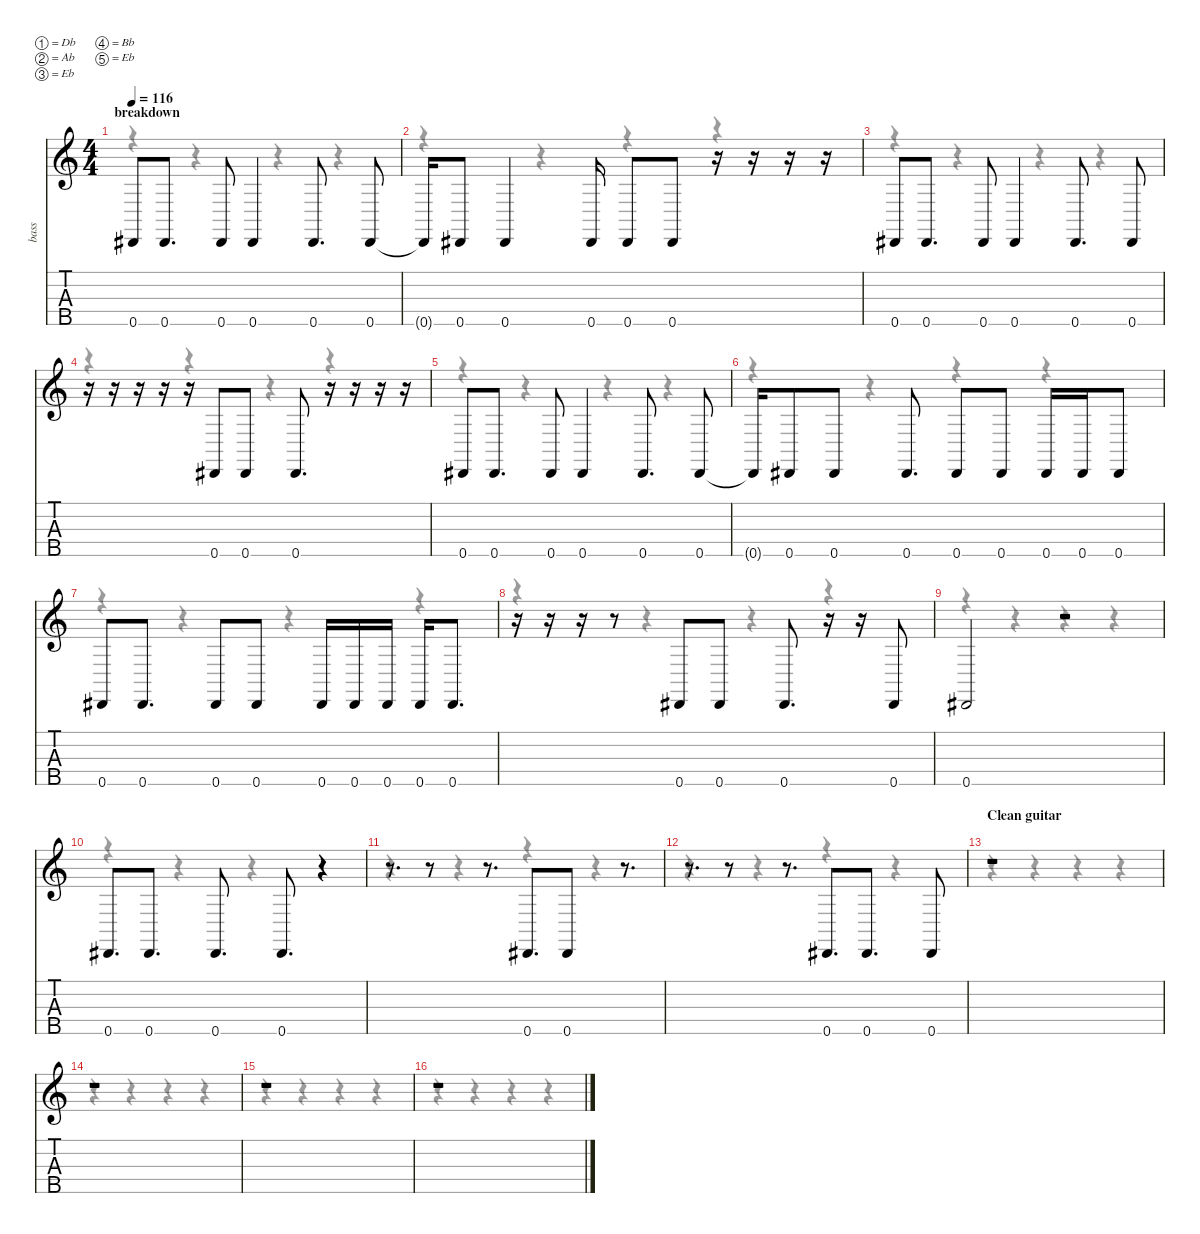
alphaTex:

\defaultSystemsLayout 4
\hideDynamics
\bracketExtendMode nobrackets
\track ("Bass" "bass") {instrument distortionguitar}
\staff {score tabs}
\tuning (Db3 Ab2 Eb2 Bb1 Eb1)
\voice
\ts (4 4)
\section ("" "breakdown")
\tempo 116
\clef g2
\ks c
0.5{acc #}.8{dy f} 0.5{acc #}.8{d} 0.5{acc #}.8 0.5{acc #}.4 0.5{acc #}.8{d} 0.5{acc #}.8 |
0.5{t acc #}.16 0.5{acc #}.8 0.5{acc #}.4 0.5{acc #}.16 0.5{acc #}.8 0.5{acc #}.8 r.16 r.16 r.16 r.16 |
0.5{acc #}.8 0.5{acc #}.8{d} 0.5{acc #}.8 0.5{acc #}.4 0.5{acc #}.8{d} 0.5{acc #}.8 |
r.16 r.16 r.16 r.16 r.16 0.5{acc #}.8 0.5{acc #}.8 0.5{acc #}.8{d} r.16 r.16 r.16 r.16 |
0.5{acc #}.8 0.5{acc #}.8{d} 0.5{acc #}.8 0.5{acc #}.4 0.5{acc #}.8{d} 0.5{acc #}.8 |
0.5{t acc #}.16 0.5{acc #}.8 0.5{acc #}.8 0.5{acc #}.8{d} 0.5{acc #}.8 0.5{acc #}.8 0.5{acc #}.16 0.5{acc #}.16 0.5{acc #}.8 |
0.5{acc #}.8 0.5{acc #}.8{d} 0.5{acc #}.8 0.5{acc #}.8 0.5{acc #}.16 0.5{acc #}.16 0.5{acc #}.16 0.5{acc #}.16 0.5{acc #}.8{d} |
r.16 r.16 r.16 r.8 0.5{acc #}.8 0.5{acc #}.8 0.5{acc #}.8{d} r.16 r.16 0.5{acc #}.8 |
0.5{acc #}.2 r.2 |
0.5{acc #}.8{d} 0.5{acc #}.8{d} 0.5{acc #}.8{d} 0.5{acc #}.8{d} r.4 |
r.8{d} r.8 r.8{d} 0.5{acc #}.8{d} 0.5{acc #}.8 r.8{d} |
r.8{d} r.8 r.8{d} 0.5{acc #}.8{d} 0.5{acc #}.8{d} 0.5{acc #}.8 |
\section ("" "Clean guitar ")
r.1 |
r.1 |
r.1 |
r.1
\voice
\clef g2
\ottava regular
\simile none
\ks c
r.4{dy mf} r.4 r.4 r.4 |
r.4 r.4 r.4 r.4 |
r.4 r.4 r.4 r.4 |
r.4 r.4 r.4 r.4 |
r.4 r.4 r.4 r.4 |
r.4 r.4 r.4 r.4 |
r.4 r.4 r.4 r.4 |
r.4 r.4 r.4 r.4 |
r.4 r.4 r.4 r.4 |
r.4 r.4 r.4 r.4 |
r.4 r.4 r.4 r.4 |
r.4 r.4 r.4 r.4 |
r.4 r.4 r.4 r.4 |
r.4 r.4 r.4 r.4 |
r.4 r.4 r.4 r.4 |
r.4 r.4 r.4 r.4
